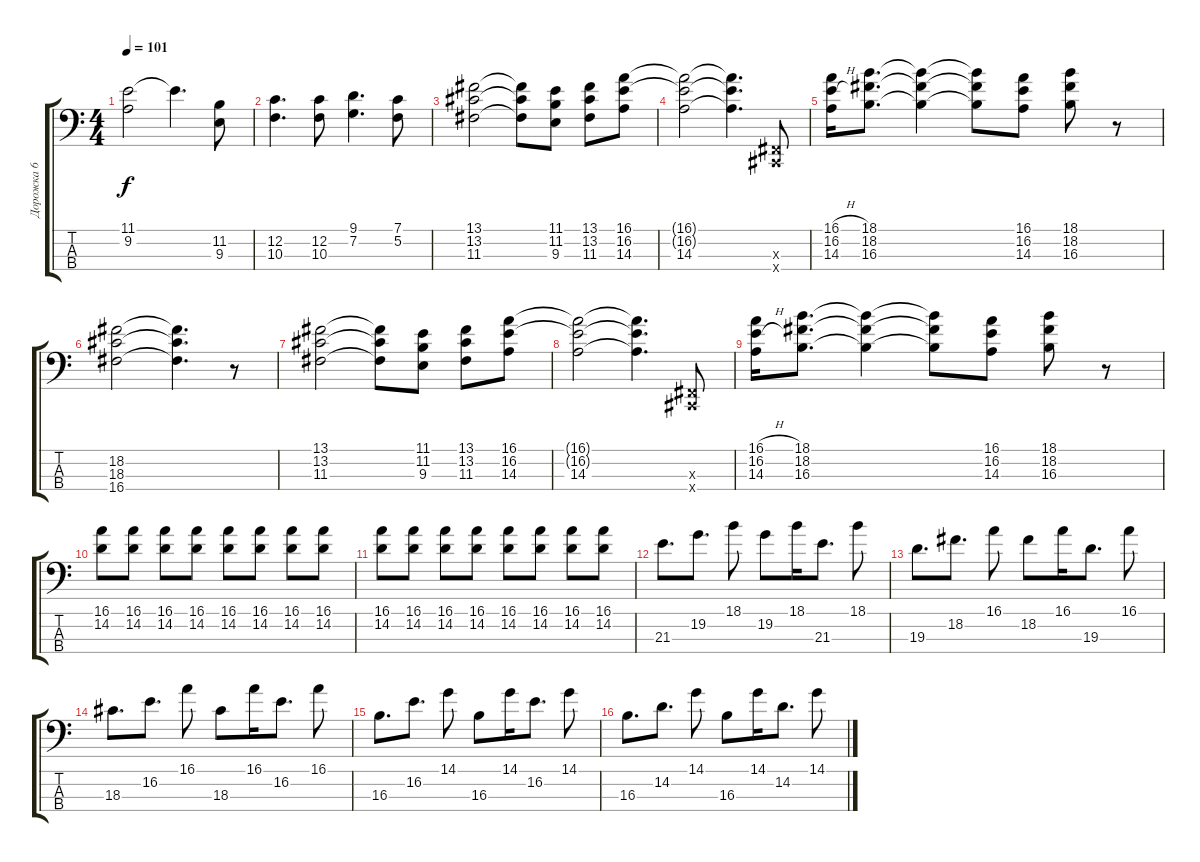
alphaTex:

\track ("Дорожка 6" "Дорожка 6") {instrument distortionguitar}
\staff {score tabs}
\tuning (F2 C2 G1 D1) {hide}
\ts (4 4)
\tempo 101
\clef f4
\ks c
(11.1 9.2).2{dy f} 11.1{t}.4{d} (11.2 9.3).8 |
(12.2 10.3).4{d} (12.2 10.3).8 (9.1 7.2).4{d} (7.1 5.2).8 |
(13.1 13.2 11.3).2 (13.1{t} 13.2{t} 11.3{t}).8 (11.1 11.2 9.3).8 (13.1 13.2 11.3).8 (16.1 16.2 14.3).8 |
(16.1{t} 16.2{t} 14.3).2 (16.1{t} 16.2{t} 14.3{t}).4{d} (-1.3{x} -1.4{x}).8 |
(16.1{h} 16.2{h} 14.3).16 (18.1 18.2 16.3).8{d} (18.1{t} 18.2{t} 16.3{t}).4 (18.1{t} 18.2{t} 16.3{t}).8 (16.1 16.2 14.3).8 (18.1 18.2 16.3).8 r.8 |
(18.2 18.3 16.4).2 (18.2{t} 18.3{t} 16.4{t}).4{d} r.8 |
(13.1 13.2 11.3).2 (13.1{t} 13.2{t} 11.3{t}).8 (11.1 11.2 9.3).8 (13.1 13.2 11.3).8 (16.1 16.2 14.3).8 |
(16.1{t} 16.2{t} 14.3).2 (16.1{t} 16.2{t} 14.3{t}).4{d} (-1.3{x} -1.4{x}).8 |
(16.1{h} 16.2{h} 14.3).16 (18.1 18.2 16.3).8{d} (18.1{t} 18.2{t} 16.3{t}).4 (18.1{t} 18.2{t} 16.3{t}).8 (16.1 16.2 14.3).8 (18.1 18.2 16.3).8 r.8 |
(16.1 14.2).8 (16.1 14.2).8 (16.1 14.2).8 (16.1 14.2).8 (16.1 14.2).8 (16.1 14.2).8 (16.1 14.2).8 (16.1 14.2).8 |
(16.1 14.2).8 (16.1 14.2).8 (16.1 14.2).8 (16.1 14.2).8 (16.1 14.2).8 (16.1 14.2).8 (16.1 14.2).8 (16.1 14.2).8 |
21.3.8{d} 19.2.8{d} 18.1.8 19.2.8 18.1.16 21.3.8{d} 18.1.8 |
19.3.8{d} 18.2.8{d} 16.1.8 18.2.8 16.1.16 19.3.8{d} 16.1.8 |
18.3.8{d} 16.2.8{d} 16.1.8 18.3.8 16.1.16 16.2.8{d} 16.1.8 |
16.3.8{d} 16.2.8{d} 14.1.8 16.3.8 14.1.16 16.2.8{d} 14.1.8 |
16.3.8{d} 14.2.8{d} 14.1.8 16.3.8 14.1.16 14.2.8{d} 14.1.8
